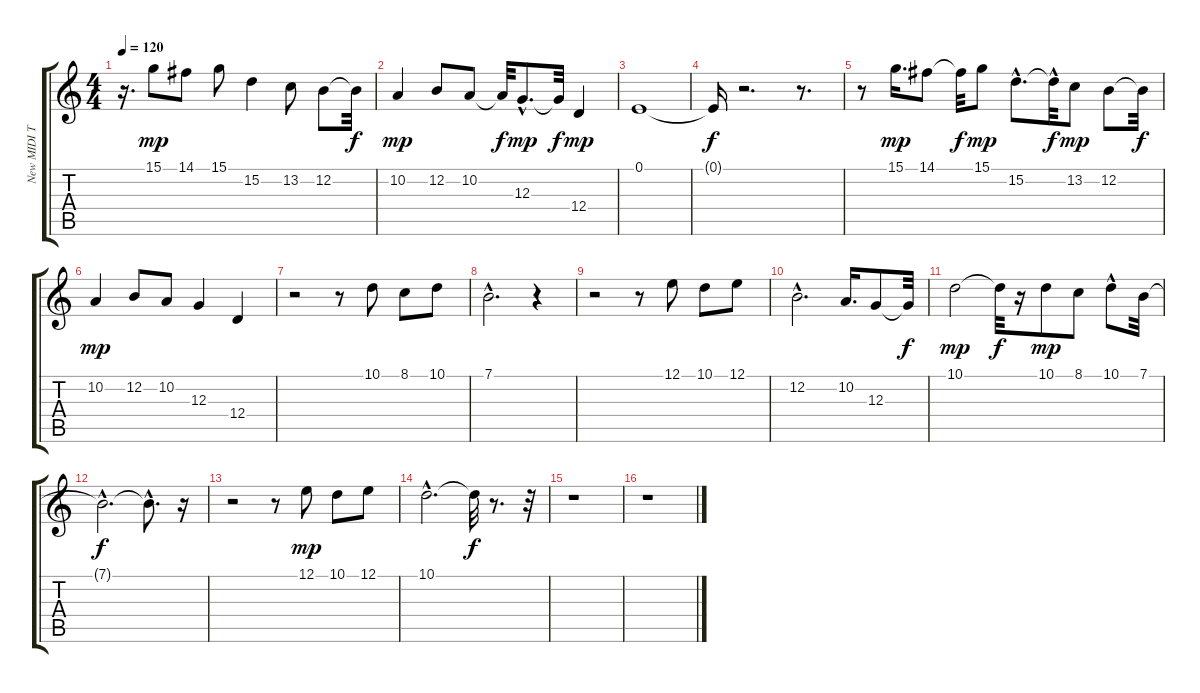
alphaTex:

\track ("New MIDI Track" "New MIDI T") {instrument harpsichord}
\staff {score tabs}
\tuning (E4 B3 G3 D3 A2 E2) {hide}
\ts (4 4)
\tempo 120
\clef g2
\ks c
r.16{d dy f} 15.1.8{dy mp} 14.1.8 15.1.8 15.2.4 13.2.8 12.2.8 12.2{t}.32{dy f} |
10.2.4{dy mp} 12.2.8 10.2.8 10.2{t}.32{dy f} 12.3{hac}.8{d dy mp} 12.3{t}.32{dy f} 12.4.4{dy mp} |
0.1.1 |
0.1{t}.16{dy f} r.2{d} r.8{d} |
r.8 15.1.16{d dy mp} 14.1.8 14.1{t}.32{dy f} 15.1.8{dy mp} 15.2{hac}.8{d} 15.2{hac t}.32{dy f} 13.2.8{dy mp} 12.2.8 12.2{t}.32{dy f} |
10.2.4{dy mp} 12.2.8 10.2.8 12.3.4 12.4.4 |
r.2 r.8 10.1.8 8.1.8 10.1.8 |
7.1{hac}.2{d} r.4 |
r.2 r.8 12.1.8 10.1.8 12.1.8 |
12.2{hac}.2{d} 10.2.16{d} 12.3.8 12.3{t}.32{dy f} |
10.1.2{dy mp} 10.1{t}.32{dy f} r.16 10.1.8{dy mp} 8.1.8 10.1{hac}.8 7.1.32 |
7.1{hac t}.2{d dy f} 7.1{hac t}.8{d} r.16 |
r.2 r.8 12.1.8{dy mp} 10.1.8 12.1.8 |
10.1{hac}.2{d} 10.1{t}.32{dy f} r.8{d} r.32 |
r.1 |
r.1
